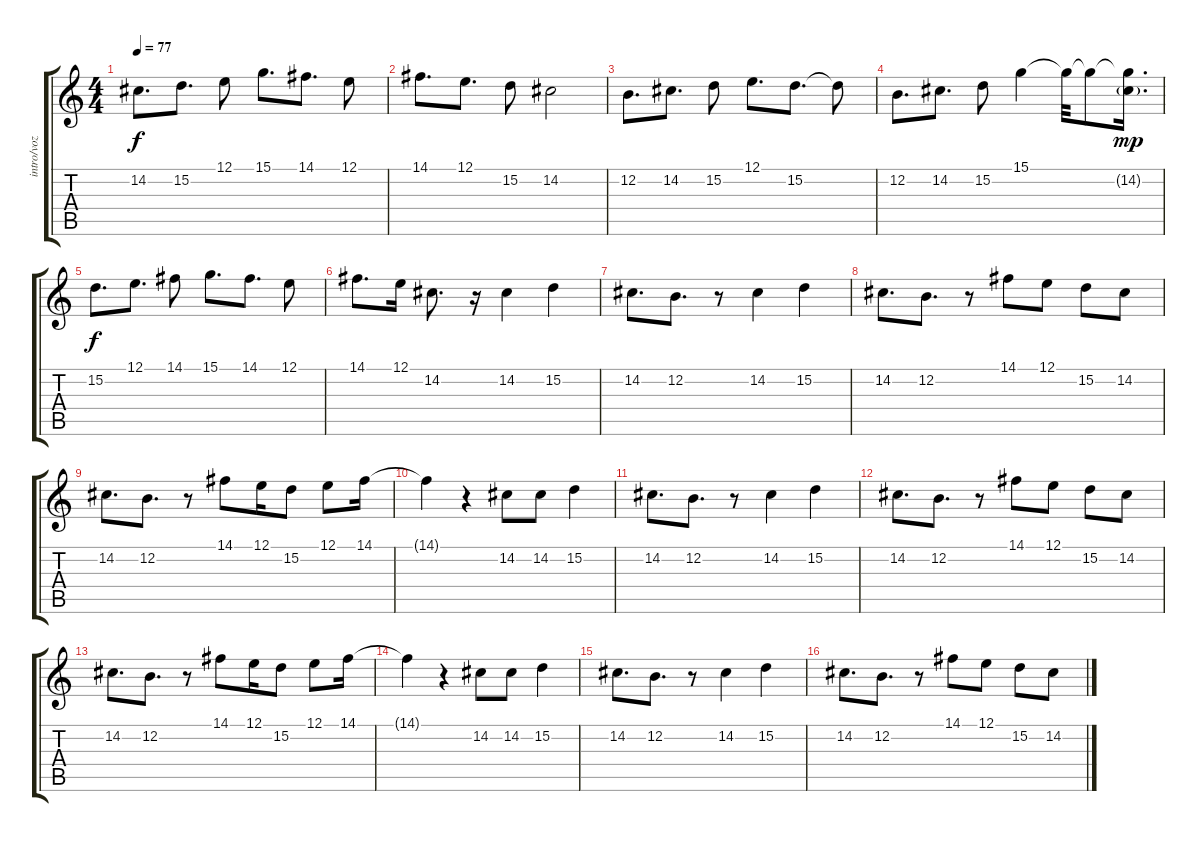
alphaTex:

\track ("intro/voz" "intro/voz") {instrument viola}
\staff {score tabs}
\tuning (E4 B3 G3 D3 A2 E2) {hide}
\ts (4 4)
\tempo 77
\clef g2
\ks c
14.2.8{d dy f} 15.2.8{d} 12.1.8 15.1.8{d} 14.1.8{d} 12.1.8 |
14.1.8{d} 12.1.8{d} 15.2.8 14.2.2 |
12.2.8{d} 14.2.8{d} 15.2.8 12.1.8{d} 15.2.8{d} 15.2{t}.8 |
12.2.8{d} 14.2.8{d} 15.2.8 15.1.4 15.1{t}.32 15.1{t}.8 (15.1{t} 14.2{g}).16{d dy mp} |
15.2.8{d dy f} 12.1.8{d} 14.1.8 15.1.8{d} 14.1.8{d} 12.1.8 |
14.1.8{d} 12.1.16 14.2.8{d} r.16 14.2.4 15.2.4 |
14.2.8{d} 12.2.8{d} r.8 14.2.4 15.2.4 |
14.2.8{d} 12.2.8{d} r.8 14.1.8 12.1.8 15.2.8 14.2.8 |
14.2.8{d} 12.2.8{d} r.8 14.1.8 12.1.16 15.2.8 12.1.8 14.1.16 |
14.1{t}.4 r.4 14.2.8 14.2.8 15.2.4 |
14.2.8{d} 12.2.8{d} r.8 14.2.4 15.2.4 |
14.2.8{d} 12.2.8{d} r.8 14.1.8 12.1.8 15.2.8 14.2.8 |
14.2.8{d} 12.2.8{d} r.8 14.1.8 12.1.16 15.2.8 12.1.8 14.1.16 |
14.1{t}.4 r.4 14.2.8 14.2.8 15.2.4 |
14.2.8{d} 12.2.8{d} r.8 14.2.4 15.2.4 |
14.2.8{d} 12.2.8{d} r.8 14.1.8 12.1.8 15.2.8 14.2.8
